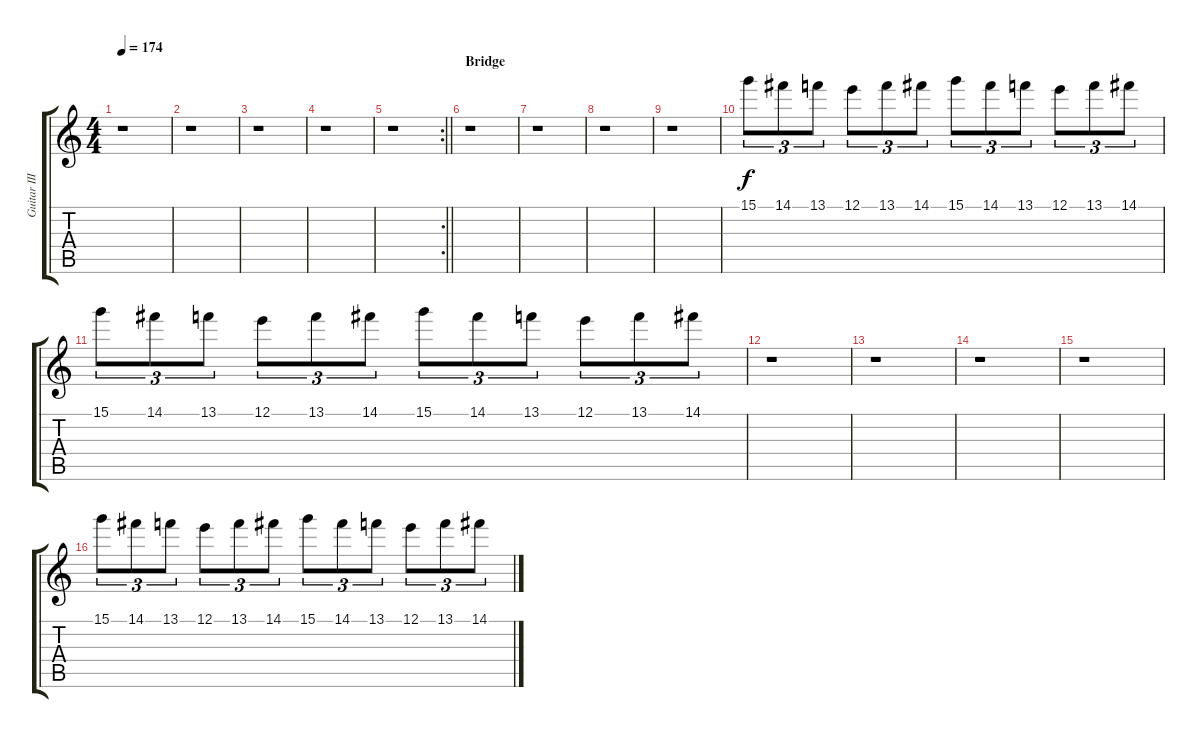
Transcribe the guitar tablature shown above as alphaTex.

\track ("Guitar III" "Guitar III") {instrument distortionguitar}
\staff {score tabs}
\tuning (E4 B3 G3 D3 A2 E2) {hide}
\ts (4 4)
\tempo 174
\clef g2
\ks c
r.1{dy f} |
r.1 |
r.1 |
r.1 |
\rc 2
\barLineRight lightlight
r.1 |
\section ("" "Bridge")
r.1 |
r.1 |
r.1 |
r.1 |
15.1.8{tu (3 2)} 14.1.8{tu (3 2)} 13.1.8{tu (3 2)} 12.1.8{tu (3 2)} 13.1.8{tu (3 2)} 14.1.8{tu (3 2)} 15.1.8{tu (3 2)} 14.1.8{tu (3 2)} 13.1.8{tu (3 2)} 12.1.8{tu (3 2)} 13.1.8{tu (3 2)} 14.1.8{tu (3 2)} |
15.1.8{tu (3 2)} 14.1.8{tu (3 2)} 13.1.8{tu (3 2)} 12.1.8{tu (3 2)} 13.1.8{tu (3 2)} 14.1.8{tu (3 2)} 15.1.8{tu (3 2)} 14.1.8{tu (3 2)} 13.1.8{tu (3 2)} 12.1.8{tu (3 2)} 13.1.8{tu (3 2)} 14.1.8{tu (3 2)} |
r.1 |
r.1 |
r.1 |
r.1 |
15.1.8{tu (3 2) volume 8} 14.1.8{tu (3 2) volume 14} 13.1.8{tu (3 2)} 12.1.8{tu (3 2)} 13.1.8{tu (3 2)} 14.1.8{tu (3 2)} 15.1.8{tu (3 2)} 14.1.8{tu (3 2)} 13.1.8{tu (3 2)} 12.1.8{tu (3 2)} 13.1.8{tu (3 2)} 14.1.8{tu (3 2)}
